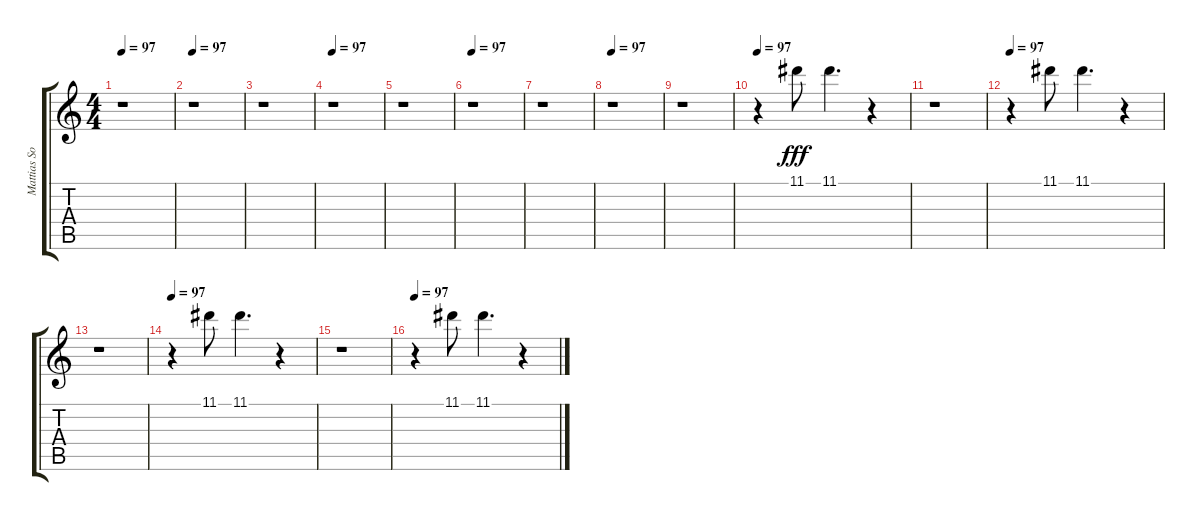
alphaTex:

\track ("Mattias Solo" "Mattias So") {instrument distortionguitar}
\staff {score tabs}
\tuning (E4 B3 G3 D3 A2 E2) {hide}
\ts (4 4)
\tempo 97
\clef g2
\ks c
r.1{dy fff} |
\tempo 97
r.1 |
r.1 |
\tempo 97
r.1 |
r.1 |
\tempo 97
r.1 |
r.1 |
\tempo 97
r.1 |
r.1 |
\tempo 97
r.4 11.1.8 11.1.4{d} r.4 |
r.1 |
\tempo 97
r.4 11.1.8 11.1.4{d} r.4 |
r.1 |
\tempo 97
r.4 11.1.8 11.1.4{d} r.4 |
r.1 |
\tempo 97
r.4 11.1.8 11.1.4{d} r.4
